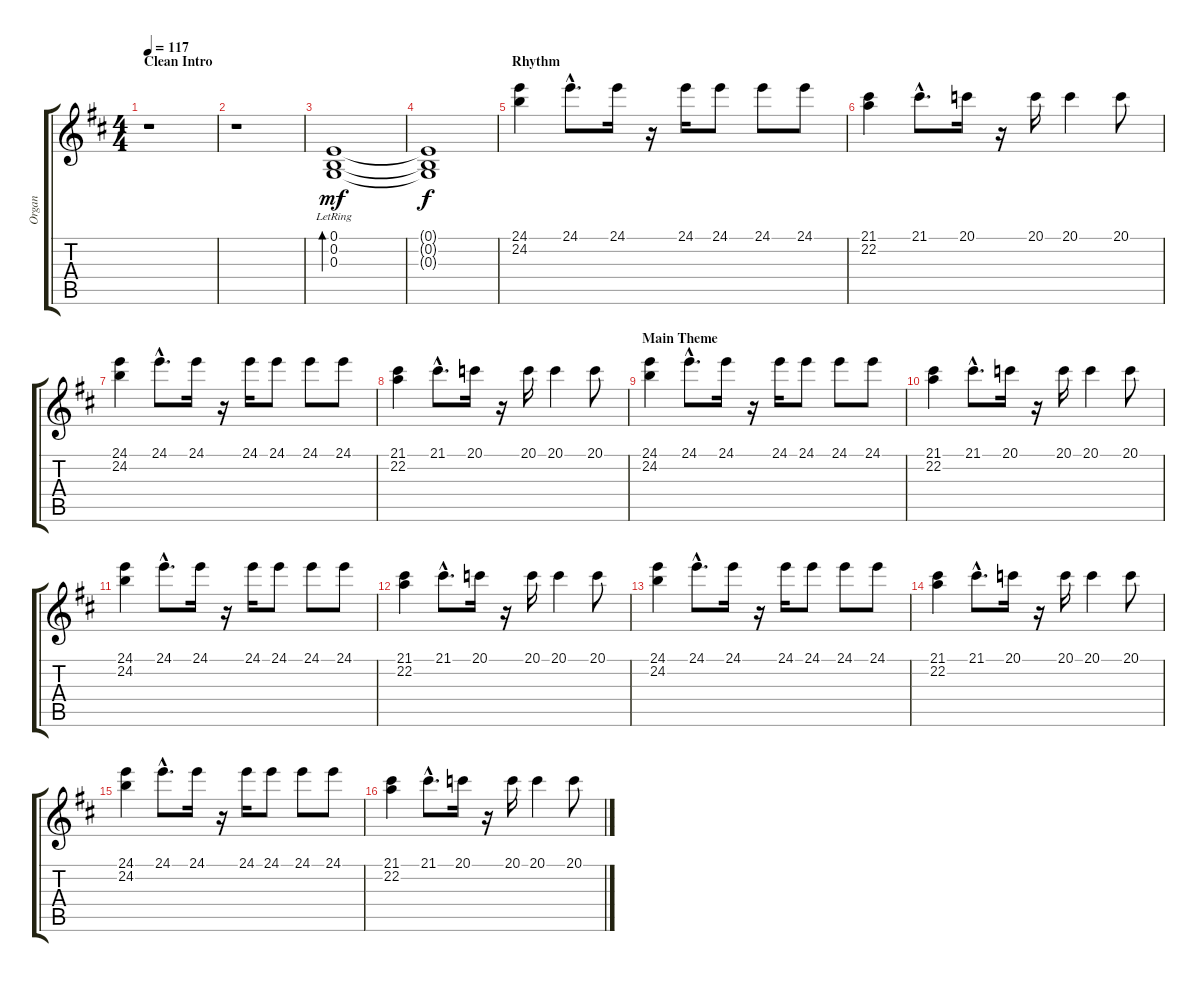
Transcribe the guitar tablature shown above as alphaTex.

\track ("Organ" "Organ") {instrument rockorgan}
\staff {score tabs}
\tuning (E4 B3 G3 D3 A2 E2) {hide}
\ts (4 4)
\section ("" "Clean Intro")
\tempo 117
\clef g2
\ks d
r.1{dy mf instrument rockorgan} |
r.1{volume 16} |
(0.1{lr} 0.2{lr} 0.3{lr}).1{bd 480 volume 10 balance 9 instrument guitarharmonics} |
(0.1{t} 0.2{t} 0.3{t}).1{dy f} |
\section ("" "Rhythm")
(24.1 24.2).4{volume 10 balance 9 instrument rockorgan} 24.1{hac}.8{d} 24.1.16 r.16 24.1.16 24.1.8 24.1.8 24.1.8 |
(21.1 22.2).4 21.1{hac}.8{d} 20.1.16 r.16 20.1.16 20.1.4 20.1.8 |
(24.1 24.2).4 24.1{hac}.8{d} 24.1.16 r.16 24.1.16 24.1.8 24.1.8 24.1.8 |
(21.1 22.2).4 21.1{hac}.8{d} 20.1.16 r.16 20.1.16 20.1.4 20.1.8 |
\section ("" "Main Theme")
(24.1 24.2).4 24.1{hac}.8{d} 24.1.16 r.16 24.1.16 24.1.8 24.1.8 24.1.8 |
(21.1 22.2).4 21.1{hac}.8{d} 20.1.16 r.16 20.1.16 20.1.4 20.1.8 |
(24.1 24.2).4 24.1{hac}.8{d} 24.1.16 r.16 24.1.16 24.1.8 24.1.8 24.1.8 |
(21.1 22.2).4 21.1{hac}.8{d} 20.1.16 r.16 20.1.16 20.1.4 20.1.8 |
(24.1 24.2).4 24.1{hac}.8{d} 24.1.16 r.16 24.1.16 24.1.8 24.1.8 24.1.8 |
(21.1 22.2).4 21.1{hac}.8{d} 20.1.16 r.16 20.1.16 20.1.4 20.1.8 |
(24.1 24.2).4 24.1{hac}.8{d} 24.1.16 r.16 24.1.16 24.1.8 24.1.8 24.1.8 |
(21.1 22.2).4 21.1{hac}.8{d} 20.1.16 r.16 20.1.16 20.1.4 20.1.8
